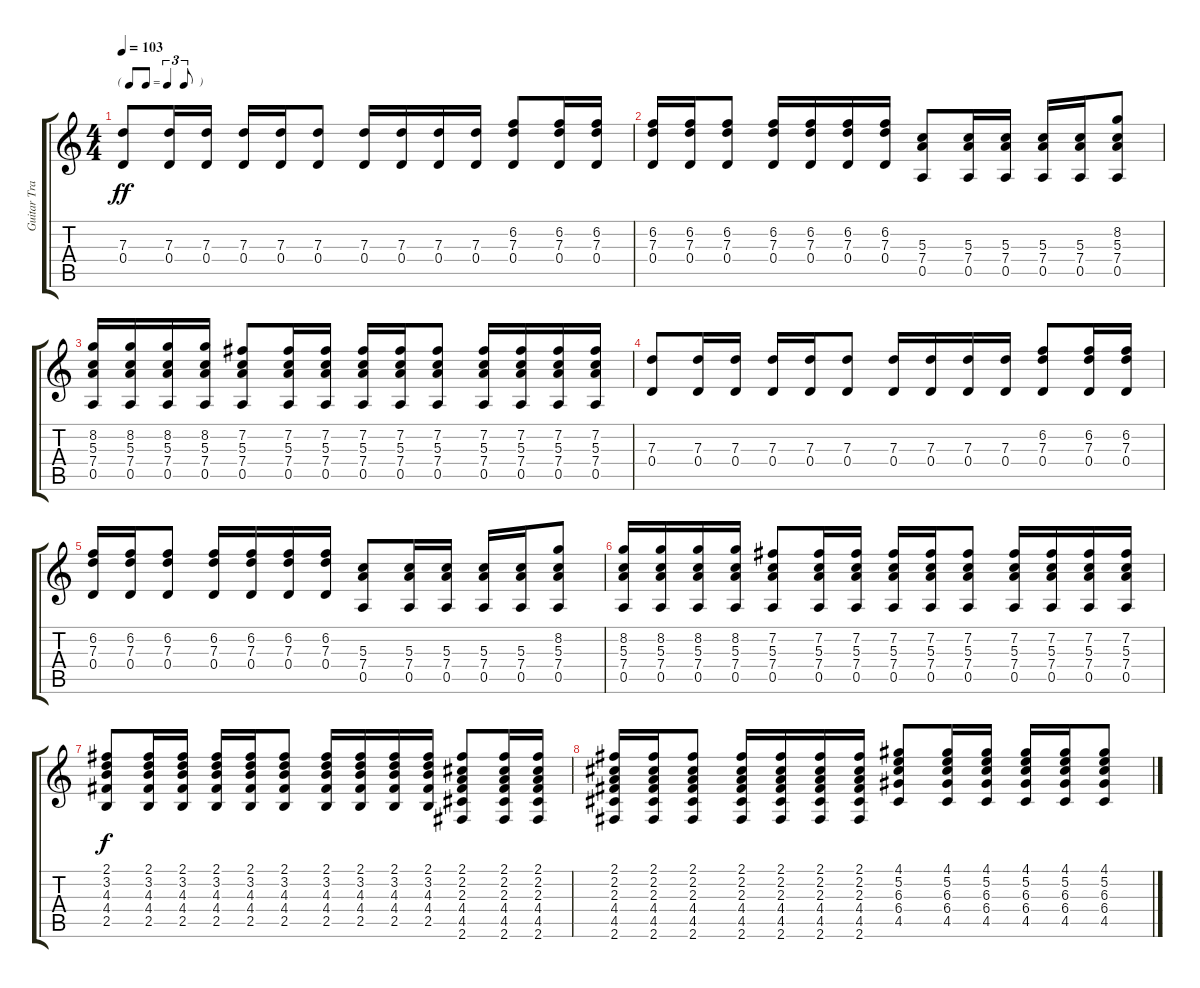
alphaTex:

\track ("Guitar Track 1" "Guitar Tra") {instrument overdrivenguitar}
\staff {score tabs}
\tuning (E4 B3 G3 D3 A2 E2) {hide}
\ts (4 4)
\tf triplet8th
\tempo 103
\clef g2
\ks c
(7.3 0.4).8{dy ff} (7.3 0.4).16 (7.3 0.4).16 (7.3 0.4).16 (7.3 0.4).16 (7.3 0.4).8 (7.3 0.4).16 (7.3 0.4).16 (7.3 0.4).16 (7.3 0.4).16 (6.2 7.3 0.4).8 (6.2 7.3 0.4).16 (6.2 7.3 0.4).16 |
(6.2 7.3 0.4).16 (6.2 7.3 0.4).16 (6.2 7.3 0.4).8 (6.2 7.3 0.4).16 (6.2 7.3 0.4).16 (6.2 7.3 0.4).16 (6.2 7.3 0.4).16 (5.3 7.4 0.5).8 (5.3 7.4 0.5).16 (5.3 7.4 0.5).16 (5.3 7.4 0.5).16 (5.3 7.4 0.5).16 (8.2 5.3 7.4 0.5).8 |
(8.2 5.3 7.4 0.5).16 (8.2 5.3 7.4 0.5).16 (8.2 5.3 7.4 0.5).16 (8.2 5.3 7.4 0.5).16 (7.2 5.3 7.4 0.5).8 (7.2 5.3 7.4 0.5).16 (7.2 5.3 7.4 0.5).16 (7.2 5.3 7.4 0.5).16 (7.2 5.3 7.4 0.5).16 (7.2 5.3 7.4 0.5).8 (7.2 5.3 7.4 0.5).16 (7.2 5.3 7.4 0.5).16 (7.2 5.3 7.4 0.5).16 (7.2 5.3 7.4 0.5).16 |
(7.3 0.4).8 (7.3 0.4).16 (7.3 0.4).16 (7.3 0.4).16 (7.3 0.4).16 (7.3 0.4).8 (7.3 0.4).16 (7.3 0.4).16 (7.3 0.4).16 (7.3 0.4).16 (6.2 7.3 0.4).8 (6.2 7.3 0.4).16 (6.2 7.3 0.4).16 |
(6.2 7.3 0.4).16 (6.2 7.3 0.4).16 (6.2 7.3 0.4).8 (6.2 7.3 0.4).16 (6.2 7.3 0.4).16 (6.2 7.3 0.4).16 (6.2 7.3 0.4).16 (5.3 7.4 0.5).8 (5.3 7.4 0.5).16 (5.3 7.4 0.5).16 (5.3 7.4 0.5).16 (5.3 7.4 0.5).16 (8.2 5.3 7.4 0.5).8 |
(8.2 5.3 7.4 0.5).16 (8.2 5.3 7.4 0.5).16 (8.2 5.3 7.4 0.5).16 (8.2 5.3 7.4 0.5).16 (7.2 5.3 7.4 0.5).8 (7.2 5.3 7.4 0.5).16 (7.2 5.3 7.4 0.5).16 (7.2 5.3 7.4 0.5).16 (7.2 5.3 7.4 0.5).16 (7.2 5.3 7.4 0.5).8 (7.2 5.3 7.4 0.5).16 (7.2 5.3 7.4 0.5).16 (7.2 5.3 7.4 0.5).16 (7.2 5.3 7.4 0.5).16 |
(2.1 3.2 4.3 4.4 2.5).8{dy f} (2.1 3.2 4.3 4.4 2.5).16 (2.1 3.2 4.3 4.4 2.5).16 (2.1 3.2 4.3 4.4 2.5).16 (2.1 3.2 4.3 4.4 2.5).16 (2.1 3.2 4.3 4.4 2.5).8 (2.1 3.2 4.3 4.4 2.5).16 (2.1 3.2 4.3 4.4 2.5).16 (2.1 3.2 4.3 4.4 2.5).16 (2.1 3.2 4.3 4.4 2.5).16 (2.1 2.2 2.3 4.4 4.5 2.6).8 (2.1 2.2 2.3 4.4 4.5 2.6).16 (2.1 2.2 2.3 4.4 4.5 2.6).16 |
(2.1 2.2 2.3 4.4 4.5 2.6).16 (2.1 2.2 2.3 4.4 4.5 2.6).16 (2.1 2.2 2.3 4.4 4.5 2.6).8 (2.1 2.2 2.3 4.4 4.5 2.6).16 (2.1 2.2 2.3 4.4 4.5 2.6).16 (2.1 2.2 2.3 4.4 4.5 2.6).16 (2.1 2.2 2.3 4.4 4.5 2.6).16 (4.1 5.2 6.3 6.4 4.5).8 (4.1 5.2 6.3 6.4 4.5).16 (4.1 5.2 6.3 6.4 4.5).16 (4.1 5.2 6.3 6.4 4.5).16 (4.1 5.2 6.3 6.4 4.5).16 (4.1 5.2 6.3 6.4 4.5).8
